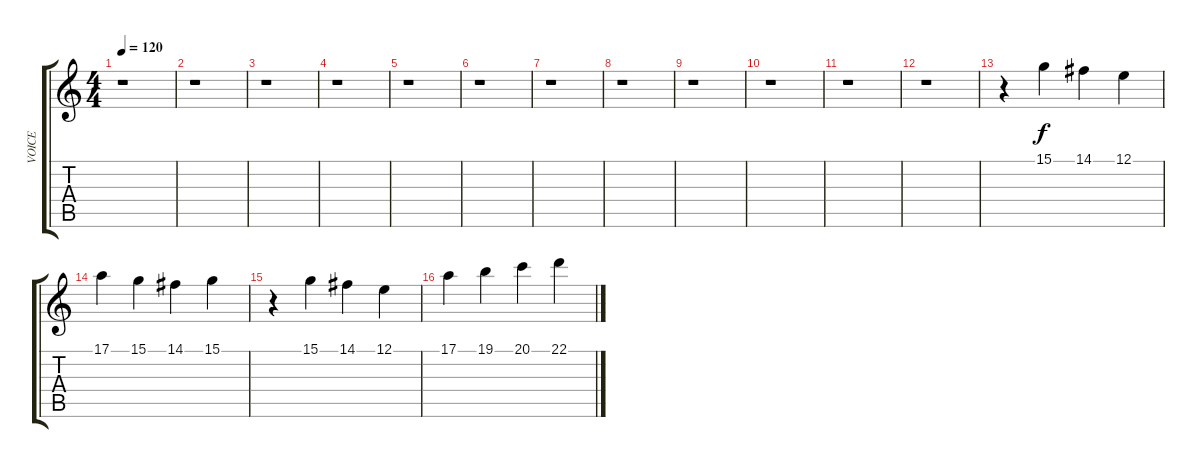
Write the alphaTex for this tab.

\track (" VOICE" " VOICE") {instrument honkytonkpiano}
\staff {score tabs}
\tuning (E4 B3 G3 D3 A2 E2) {hide}
\ts (4 4)
\tempo 120
\clef g2
\ks c
r.1{dy f} |
r.1 |
r.1 |
r.1 |
r.1 |
r.1 |
r.1 |
r.1 |
r.1 |
r.1 |
r.1 |
r.1 |
r.4 15.1.4 14.1.4 12.1.4 |
17.1.4 15.1.4 14.1.4 15.1.4 |
r.4 15.1.4 14.1.4 12.1.4 |
17.1.4 19.1.4 20.1.4 22.1.4
